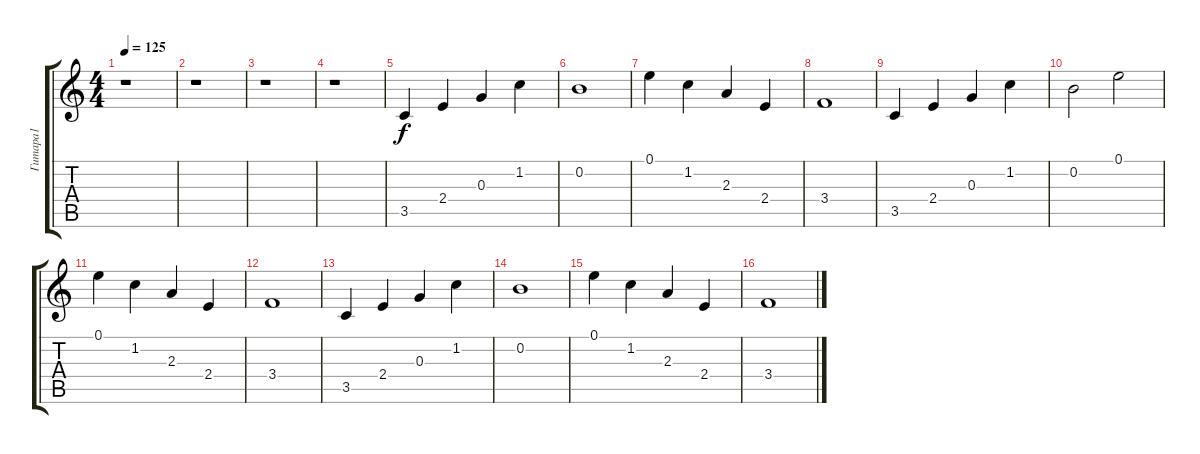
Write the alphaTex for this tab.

\track ("Гитара1" "Гитара1") {instrument distortionguitar}
\staff {score tabs}
\tuning (E4 B3 G3 D3 A2 E2) {hide}
\ts (4 4)
\tempo 125
\clef g2
\ks c
r.1{dy f} |
r.1 |
r.1 |
r.1 |
3.5.4 2.4.4 0.3.4 1.2.4 |
0.2.1 |
0.1.4 1.2.4 2.3.4 2.4.4 |
3.4.1 |
3.5.4 2.4.4 0.3.4 1.2.4 |
0.2.2 0.1.2 |
0.1.4 1.2.4 2.3.4 2.4.4 |
3.4.1 |
3.5.4 2.4.4 0.3.4 1.2.4 |
0.2.1 |
0.1.4 1.2.4 2.3.4 2.4.4 |
3.4.1
